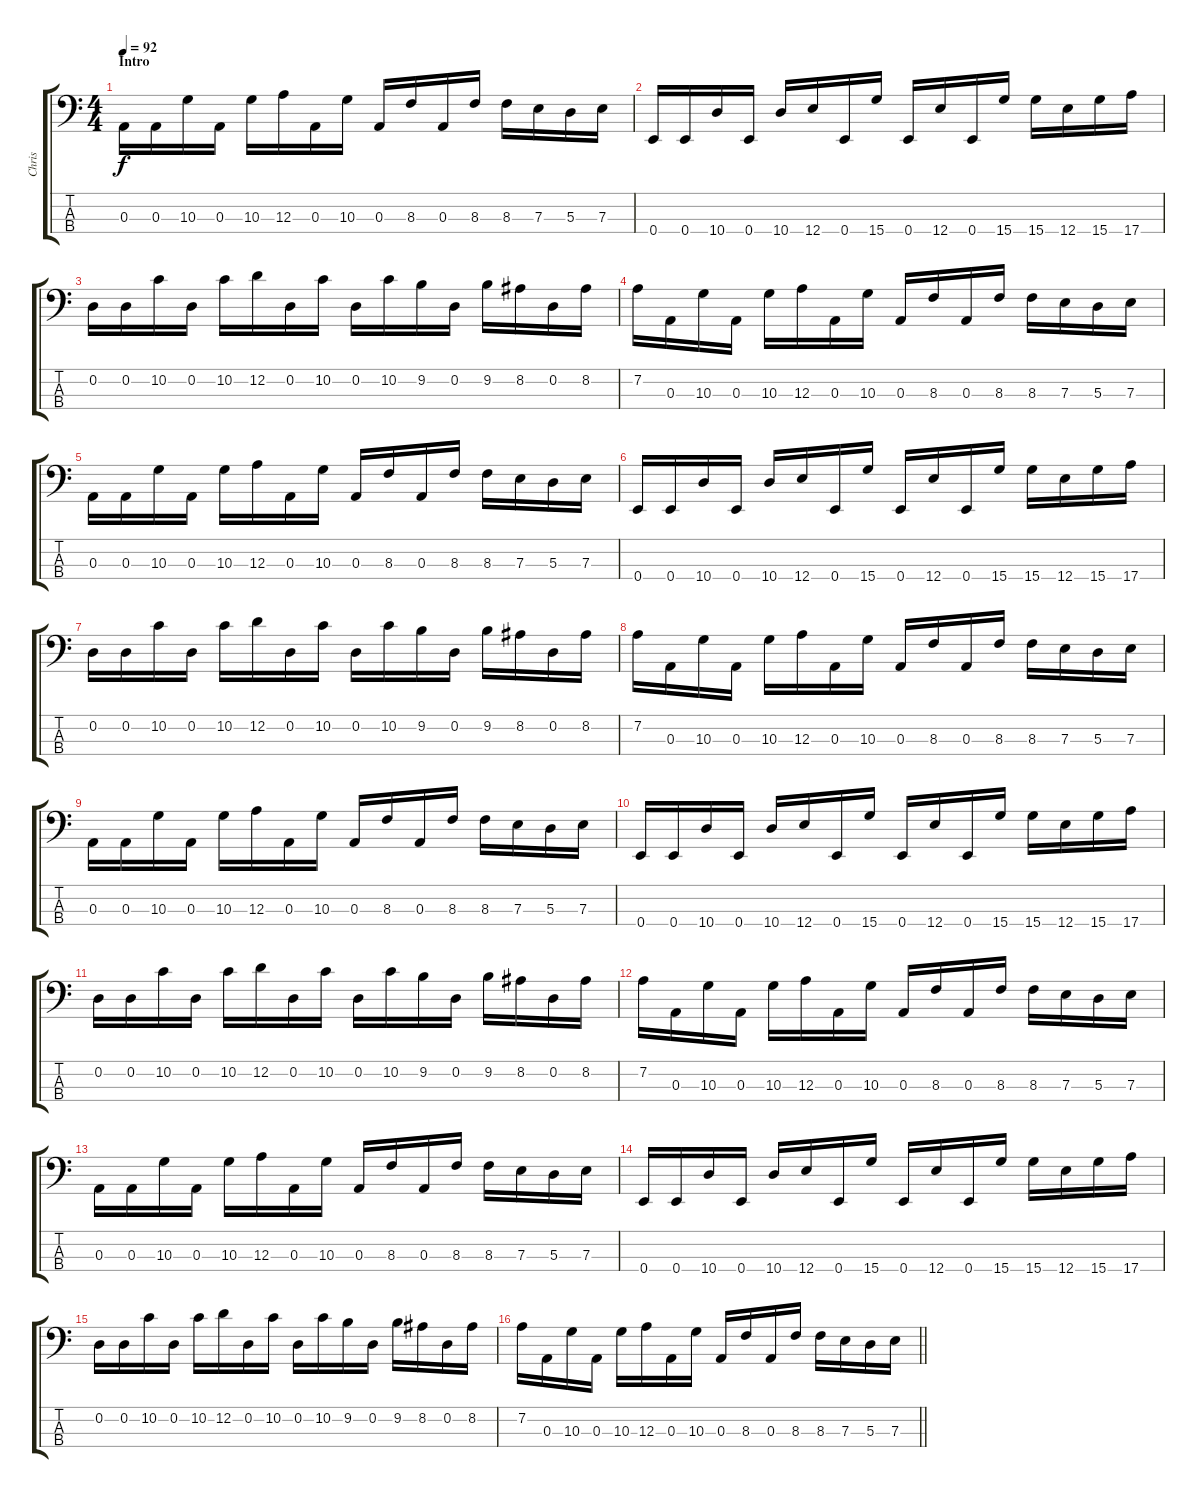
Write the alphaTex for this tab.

\track ("Chris" "Chris") {instrument electricbasspick}
\staff {score tabs}
\tuning (G2 D2 A1 E1) {hide}
\ts (4 4)
\section ("" "Intro")
\tempo 92
\clef f4
\ks c
0.3.16{dy f instrument electricbasspick} 0.3.16 10.3.16 0.3.16 10.3.16 12.3.16 0.3.16 10.3.16 0.3.16 8.3.16 0.3.16 8.3.16 8.3.16 7.3.16 5.3.16 7.3.16 |
0.4.16 0.4.16 10.4.16 0.4.16 10.4.16 12.4.16 0.4.16 15.4.16 0.4.16 12.4.16 0.4.16 15.4.16 15.4.16 12.4.16 15.4.16 17.4.16 |
0.2.16 0.2.16 10.2.16 0.2.16 10.2.16 12.2.16 0.2.16 10.2.16 0.2.16 10.2.16 9.2.16 0.2.16 9.2.16 8.2.16 0.2.16 8.2.16 |
7.2.16 0.3.16 10.3.16 0.3.16 10.3.16 12.3.16 0.3.16 10.3.16 0.3.16 8.3.16 0.3.16 8.3.16 8.3.16 7.3.16 5.3.16 7.3.16 |
0.3.16 0.3.16 10.3.16 0.3.16 10.3.16 12.3.16 0.3.16 10.3.16 0.3.16 8.3.16 0.3.16 8.3.16 8.3.16 7.3.16 5.3.16 7.3.16 |
0.4.16 0.4.16 10.4.16 0.4.16 10.4.16 12.4.16 0.4.16 15.4.16 0.4.16 12.4.16 0.4.16 15.4.16 15.4.16 12.4.16 15.4.16 17.4.16 |
0.2.16 0.2.16 10.2.16 0.2.16 10.2.16 12.2.16 0.2.16 10.2.16 0.2.16 10.2.16 9.2.16 0.2.16 9.2.16 8.2.16 0.2.16 8.2.16 |
7.2.16 0.3.16 10.3.16 0.3.16 10.3.16 12.3.16 0.3.16 10.3.16 0.3.16 8.3.16 0.3.16 8.3.16 8.3.16 7.3.16 5.3.16 7.3.16 |
0.3.16 0.3.16 10.3.16 0.3.16 10.3.16 12.3.16 0.3.16 10.3.16 0.3.16 8.3.16 0.3.16 8.3.16 8.3.16 7.3.16 5.3.16 7.3.16 |
0.4.16 0.4.16 10.4.16 0.4.16 10.4.16 12.4.16 0.4.16 15.4.16 0.4.16 12.4.16 0.4.16 15.4.16 15.4.16 12.4.16 15.4.16 17.4.16 |
0.2.16 0.2.16 10.2.16 0.2.16 10.2.16 12.2.16 0.2.16 10.2.16 0.2.16 10.2.16 9.2.16 0.2.16 9.2.16 8.2.16 0.2.16 8.2.16 |
7.2.16 0.3.16 10.3.16 0.3.16 10.3.16 12.3.16 0.3.16 10.3.16 0.3.16 8.3.16 0.3.16 8.3.16 8.3.16 7.3.16 5.3.16 7.3.16 |
0.3.16 0.3.16 10.3.16 0.3.16 10.3.16 12.3.16 0.3.16 10.3.16 0.3.16 8.3.16 0.3.16 8.3.16 8.3.16 7.3.16 5.3.16 7.3.16 |
0.4.16 0.4.16 10.4.16 0.4.16 10.4.16 12.4.16 0.4.16 15.4.16 0.4.16 12.4.16 0.4.16 15.4.16 15.4.16 12.4.16 15.4.16 17.4.16 |
0.2.16 0.2.16 10.2.16 0.2.16 10.2.16 12.2.16 0.2.16 10.2.16 0.2.16 10.2.16 9.2.16 0.2.16 9.2.16 8.2.16 0.2.16 8.2.16 |
\barLineRight lightlight
7.2.16 0.3.16 10.3.16 0.3.16 10.3.16 12.3.16 0.3.16 10.3.16 0.3.16 8.3.16 0.3.16 8.3.16 8.3.16 7.3.16 5.3.16 7.3.16
